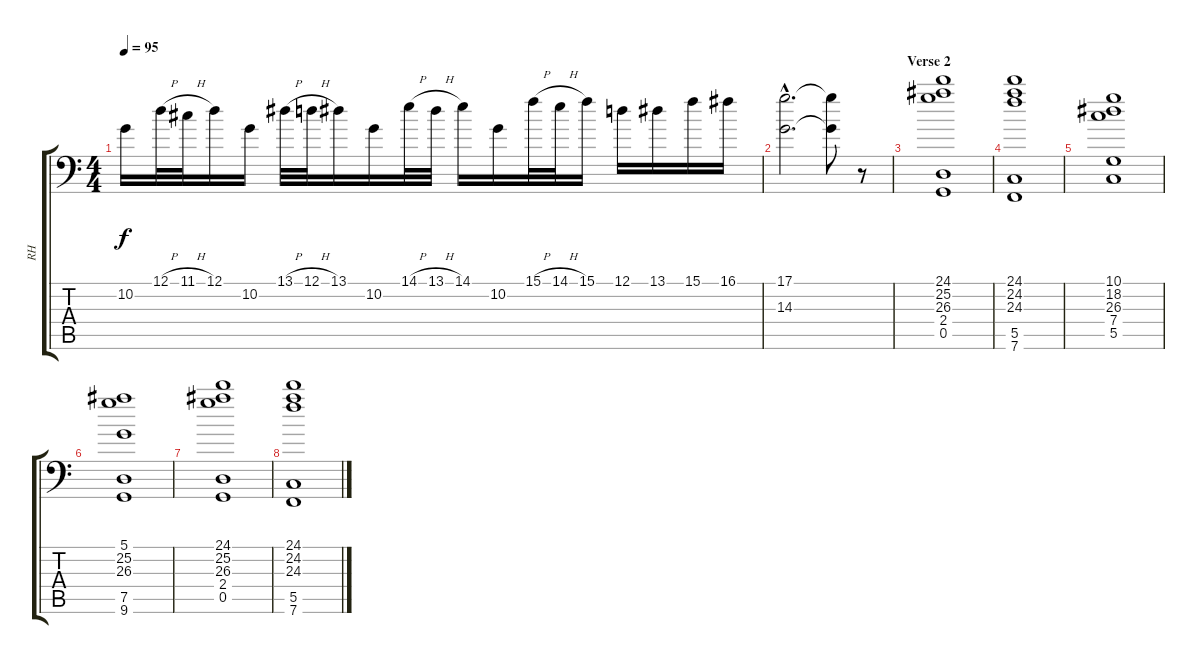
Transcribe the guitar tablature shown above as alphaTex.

\track ("RH" "RH") {instrument stringensemble1}
\staff {score tabs}
\tuning (D4 A3 F3 C3 G2 Bb1) {hide}
\ts (4 4)
\tempo 95
\clef f4
\ks c
10.2.16{dy f} 12.1{h}.32 11.1{h}.32 12.1.16 10.2.16 13.1{h}.32 12.1{h}.32 13.1.16 10.2.16 14.1{h}.32 13.1{h}.32 14.1.16 10.2.16 15.1{h}.32 14.1{h}.32 15.1.16 12.1.16 13.1.16 15.1.16 16.1.16 |
(17.1{hac} 14.3{hac}).2{d} (17.1{t} 14.3{t}).8 r.8 |
\section ("" "Verse 2")
(24.1 25.2 26.3 2.4 0.5).1{volume 8 instrument stringensemble1} |
(24.1 24.2 24.3 5.5 7.6).1 |
(10.1 18.2 26.3 7.4 5.5).1 |
(5.1 25.2 26.3 7.5 9.6).1 |
(24.1 25.2 26.3 2.4 0.5).1{volume 8 instrument stringensemble1} |
(24.1 24.2 24.3 5.5 7.6).1
